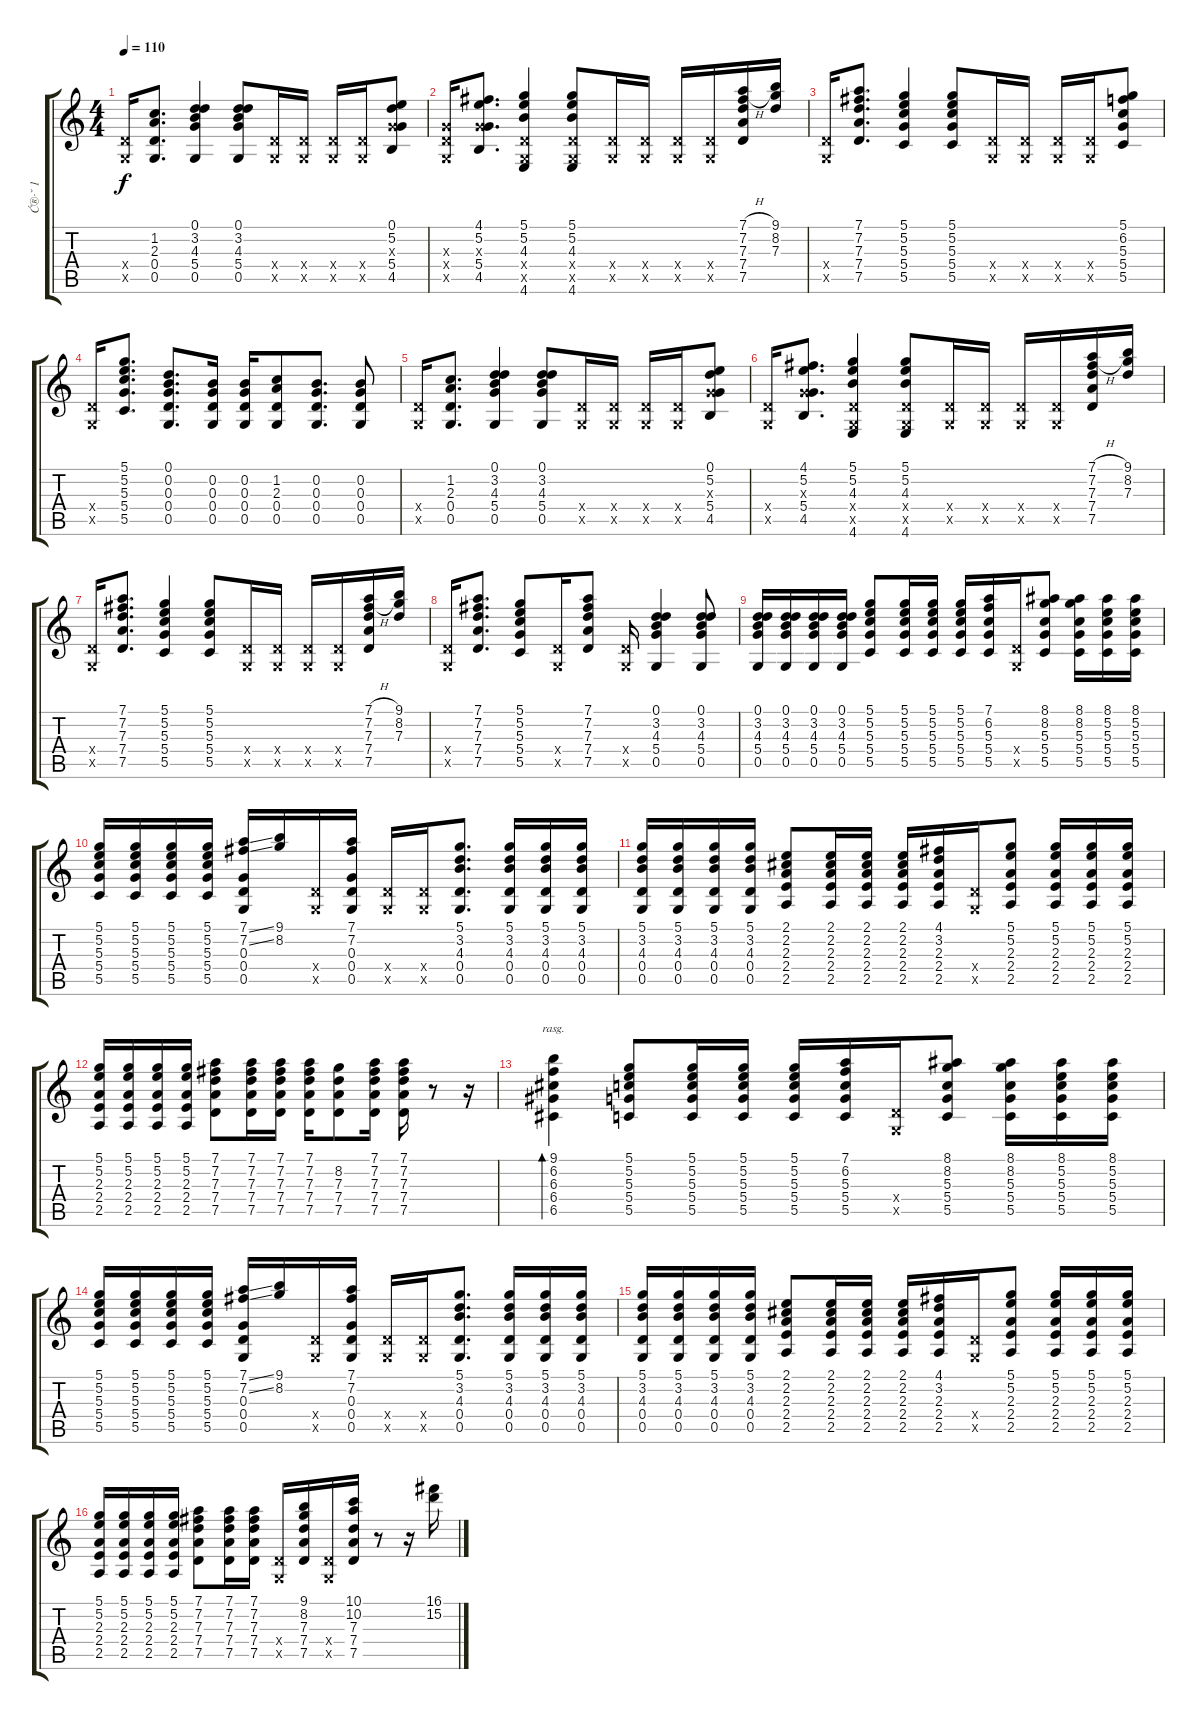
\track ("Ć®·˘ 1" "Ć®·˘ 1") {instrument acousticguitarsteel}
\staff {score tabs}
\tuning (D4 B3 G3 D3 G2 C2) {hide}
\ts (4 4)
\tempo 110
\clef g2
\ks c
(0.4{x} 0.5{x}).16{dy f} (1.2 2.3 0.4 0.5).8{d} (0.1 3.2 4.3 5.4 0.5).4 (0.1 3.2 4.3 5.4 0.5).8 (0.4{x} 0.5{x}).16 (0.4{x} 0.5{x}).16 (0.4{x} 0.5{x}).16 (0.4{x} 0.5{x}).16 (0.1 5.2 0.3{x} 5.4 4.5).8 |
(0.3{x} 0.4{x} 0.5{x}).16 (4.1 5.2 0.3{x} 5.4 4.5).8{d} (5.1 5.2 4.3 0.4{x} 0.5{x} 4.6).4 (5.1 5.2 4.3 0.4{x} 0.5{x} 4.6).8 (0.4{x} 0.5{x}).16 (0.4{x} 0.5{x}).16 (0.4{x} 0.5{x}).16 (0.4{x} 0.5{x}).16 (7.1{h} 7.2{h} 7.3 7.4 7.5).16 (9.1 8.2 7.3).16 |
(0.4{x} 0.5{x}).16 (7.1 7.2 7.3 7.4 7.5).8{d} (5.1 5.2 5.3 5.4 5.5).4 (5.1 5.2 5.3 5.4 5.5).8 (0.4{x} 0.5{x}).16 (0.4{x} 0.5{x}).16 (0.4{x} 0.5{x}).16 (0.4{x} 0.5{x}).16 (5.1 6.2 5.3 5.4 5.5).8 |
(0.4{x} 0.5{x}).16 (5.1 5.2 5.3 5.4 5.5).8{d} (0.1 0.2 0.3 0.4 0.5).8{d} (0.2 0.3 0.4 0.5).16 (0.2 0.3 0.4 0.5).16 (1.2 2.3 0.4 0.5).8 (0.2 0.3 0.4 0.5).8{d} (0.2 0.3 0.4 0.5).8 |
(0.4{x} 0.5{x}).16 (1.2 2.3 0.4 0.5).8{d} (0.1 3.2 4.3 5.4 0.5).4 (0.1 3.2 4.3 5.4 0.5).8 (0.4{x} 0.5{x}).16 (0.4{x} 0.5{x}).16 (0.4{x} 0.5{x}).16 (0.4{x} 0.5{x}).16 (0.1 5.2 0.3{x} 5.4 4.5).8 |
(0.4{x} 0.5{x}).16 (4.1 5.2 0.3{x} 5.4 4.5).8{d} (5.1 5.2 4.3 0.4{x} 0.5{x} 4.6).4 (5.1 5.2 4.3 0.4{x} 0.5{x} 4.6).8 (0.4{x} 0.5{x}).16 (0.4{x} 0.5{x}).16 (0.4{x} 0.5{x}).16 (0.4{x} 0.5{x}).16 (7.1{h} 7.2{h} 7.3 7.4 7.5).16 (9.1 8.2 7.3).16 |
(0.4{x} 0.5{x}).16 (7.1 7.2 7.3 7.4 7.5).8{d} (5.1 5.2 5.3 5.4 5.5).4 (5.1 5.2 5.3 5.4 5.5).8 (0.4{x} 0.5{x}).16 (0.4{x} 0.5{x}).16 (0.4{x} 0.5{x}).16 (0.4{x} 0.5{x}).16 (7.1{h} 7.2{h} 7.3 7.4 7.5).16 (9.1 8.2 7.3).16 |
(0.4{x} 0.5{x}).16 (7.1 7.2 7.3 7.4 7.5).8{d} (5.1 5.2 5.3 5.4 5.5).8 (0.4{x} 0.5{x}).16 (7.1 7.2 7.3 7.4 7.5).8 (0.4{x} 0.5{x}).16 (0.1 3.2 4.3 5.4 0.5).4 (0.1 3.2 4.3 5.4 0.5).8 |
(0.1 3.2 4.3 5.4 0.5).16 (0.1 3.2 4.3 5.4 0.5).16 (0.1 3.2 4.3 5.4 0.5).16 (0.1 3.2 4.3 5.4 0.5).16 (5.1 5.2 5.3 5.4 5.5).8 (5.1 5.2 5.3 5.4 5.5).16 (5.1 5.2 5.3 5.4 5.5).16 (5.1 5.2 5.3 5.4 5.5).16 (7.1 6.2 5.3 5.4 5.5).16 (0.4{x} 0.5{x}).16 (8.1 8.2 5.3 5.4 5.5).8 (8.1 8.2 5.3 5.4 5.5).16 (8.1 5.2 5.3 5.4 5.5).16 (8.1 5.2 5.3 5.4 5.5).16 |
(5.1 5.2 5.3 5.4 5.5).16 (5.1 5.2 5.3 5.4 5.5).16 (5.1 5.2 5.3 5.4 5.5).16 (5.1 5.2 5.3 5.4 5.5).16 (7.1{ss} 7.2{ss} 0.3 0.4 0.5).16 (9.1 8.2).16 (0.4{x} 0.5{x}).16 (7.1 7.2 0.3 0.4 0.5).16 (0.4{x} 0.5{x}).16 (0.4{x} 0.5{x}).16 (5.1 3.2 4.3 0.4 0.5).8{d} (5.1 3.2 4.3 0.4 0.5).16 (5.1 3.2 4.3 0.4 0.5).16 (5.1 3.2 4.3 0.4 0.5).16 |
(5.1 3.2 4.3 0.4 0.5).16 (5.1 3.2 4.3 0.4 0.5).16 (5.1 3.2 4.3 0.4 0.5).16 (5.1 3.2 4.3 0.4 0.5).16 (2.1 2.2 2.3 2.4 2.5).8 (2.1 2.2 2.3 2.4 2.5).16 (2.1 2.2 2.3 2.4 2.5).16 (2.1 2.2 2.3 2.4 2.5).16 (4.1 3.2 2.3 2.4 2.5).16 (0.4{x} 0.5{x}).16 (5.1 5.2 2.3 2.4 2.5).8 (5.1 5.2 2.3 2.4 2.5).16 (5.1 5.2 2.3 2.4 2.5).16 (5.1 5.2 2.3 2.4 2.5).16 |
(5.1 5.2 2.3 2.4 2.5).16 (5.1 5.2 2.3 2.4 2.5).16 (5.1 5.2 2.3 2.4 2.5).16 (5.1 5.2 2.3 2.4 2.5).16 (7.1 7.2 7.3 7.4 7.5).8 (7.1 7.2 7.3 7.4 7.5).16 (7.1 7.2 7.3 7.4 7.5).16 (7.1 7.2 7.3 7.4 7.5).16 (8.2 7.3 7.4 7.5).8 (7.1 7.2 7.3 7.4 7.5).16 (7.1 7.2 7.3 7.4 7.5).16 r.8 r.16 |
(9.1 6.2 6.3 6.4 6.5).4{bd 120 rasg ii} (5.1 5.2 5.3 5.4 5.5).8 (5.1 5.2 5.3 5.4 5.5).16 (5.1 5.2 5.3 5.4 5.5).16 (5.1 5.2 5.3 5.4 5.5).16 (7.1 6.2 5.3 5.4 5.5).16 (0.4{x} 0.5{x}).16 (8.1 8.2 5.3 5.4 5.5).8 (8.1 8.2 5.3 5.4 5.5).16 (8.1 5.2 5.3 5.4 5.5).16 (8.1 5.2 5.3 5.4 5.5).16 |
(5.1 5.2 5.3 5.4 5.5).16 (5.1 5.2 5.3 5.4 5.5).16 (5.1 5.2 5.3 5.4 5.5).16 (5.1 5.2 5.3 5.4 5.5).16 (7.1{ss} 7.2{ss} 0.3 0.4 0.5).16 (9.1 8.2).16 (0.4{x} 0.5{x}).16 (7.1 7.2 0.3 0.4 0.5).16 (0.4{x} 0.5{x}).16 (0.4{x} 0.5{x}).16 (5.1 3.2 4.3 0.4 0.5).8{d} (5.1 3.2 4.3 0.4 0.5).16 (5.1 3.2 4.3 0.4 0.5).16 (5.1 3.2 4.3 0.4 0.5).16 |
(5.1 3.2 4.3 0.4 0.5).16 (5.1 3.2 4.3 0.4 0.5).16 (5.1 3.2 4.3 0.4 0.5).16 (5.1 3.2 4.3 0.4 0.5).16 (2.1 2.2 2.3 2.4 2.5).8 (2.1 2.2 2.3 2.4 2.5).16 (2.1 2.2 2.3 2.4 2.5).16 (2.1 2.2 2.3 2.4 2.5).16 (4.1 3.2 2.3 2.4 2.5).16 (0.4{x} 0.5{x}).16 (5.1 5.2 2.3 2.4 2.5).8 (5.1 5.2 2.3 2.4 2.5).16 (5.1 5.2 2.3 2.4 2.5).16 (5.1 5.2 2.3 2.4 2.5).16 |
(5.1 5.2 2.3 2.4 2.5).16 (5.1 5.2 2.3 2.4 2.5).16 (5.1 5.2 2.3 2.4 2.5).16 (5.1 5.2 2.3 2.4 2.5).16 (7.1 7.2 7.3 7.4 7.5).8 (7.1 7.2 7.3 7.4 7.5).16 (7.1 7.2 7.3 7.4 7.5).16 (0.4{x} 0.5{x}).16 (9.1 8.2 7.3 7.4 7.5).16 (0.4{x} 0.5{x}).16 (10.1 10.2 7.3 7.4 7.5).16 r.8 r.16 (16.1 15.2).16
